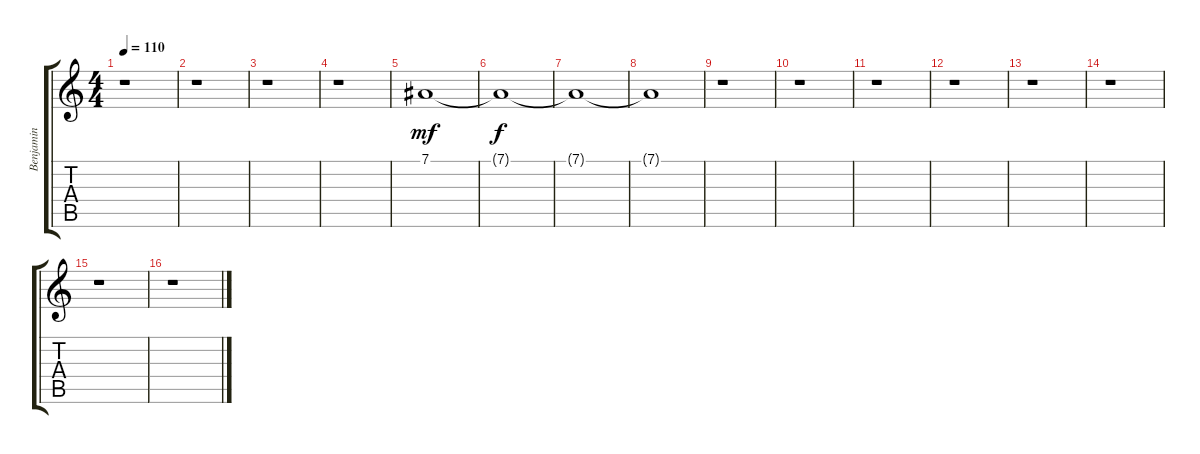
\track ("Benjamin" "Benjamin") {instrument pad4choir}
\staff {score tabs}
\tuning (Eb4 Bb3 Gb3 Db3 Ab2 Eb2) {hide}
\ts (4 4)
\tempo 110
\clef g2
\ks c
r.1{dy mf} |
r.1 |
r.1 |
r.1 |
7.1.1 |
7.1{t}.1{dy f} |
7.1{t}.1 |
7.1{t}.1 |
r.1 |
r.1 |
r.1 |
r.1 |
r.1 |
r.1 |
r.1 |
r.1
